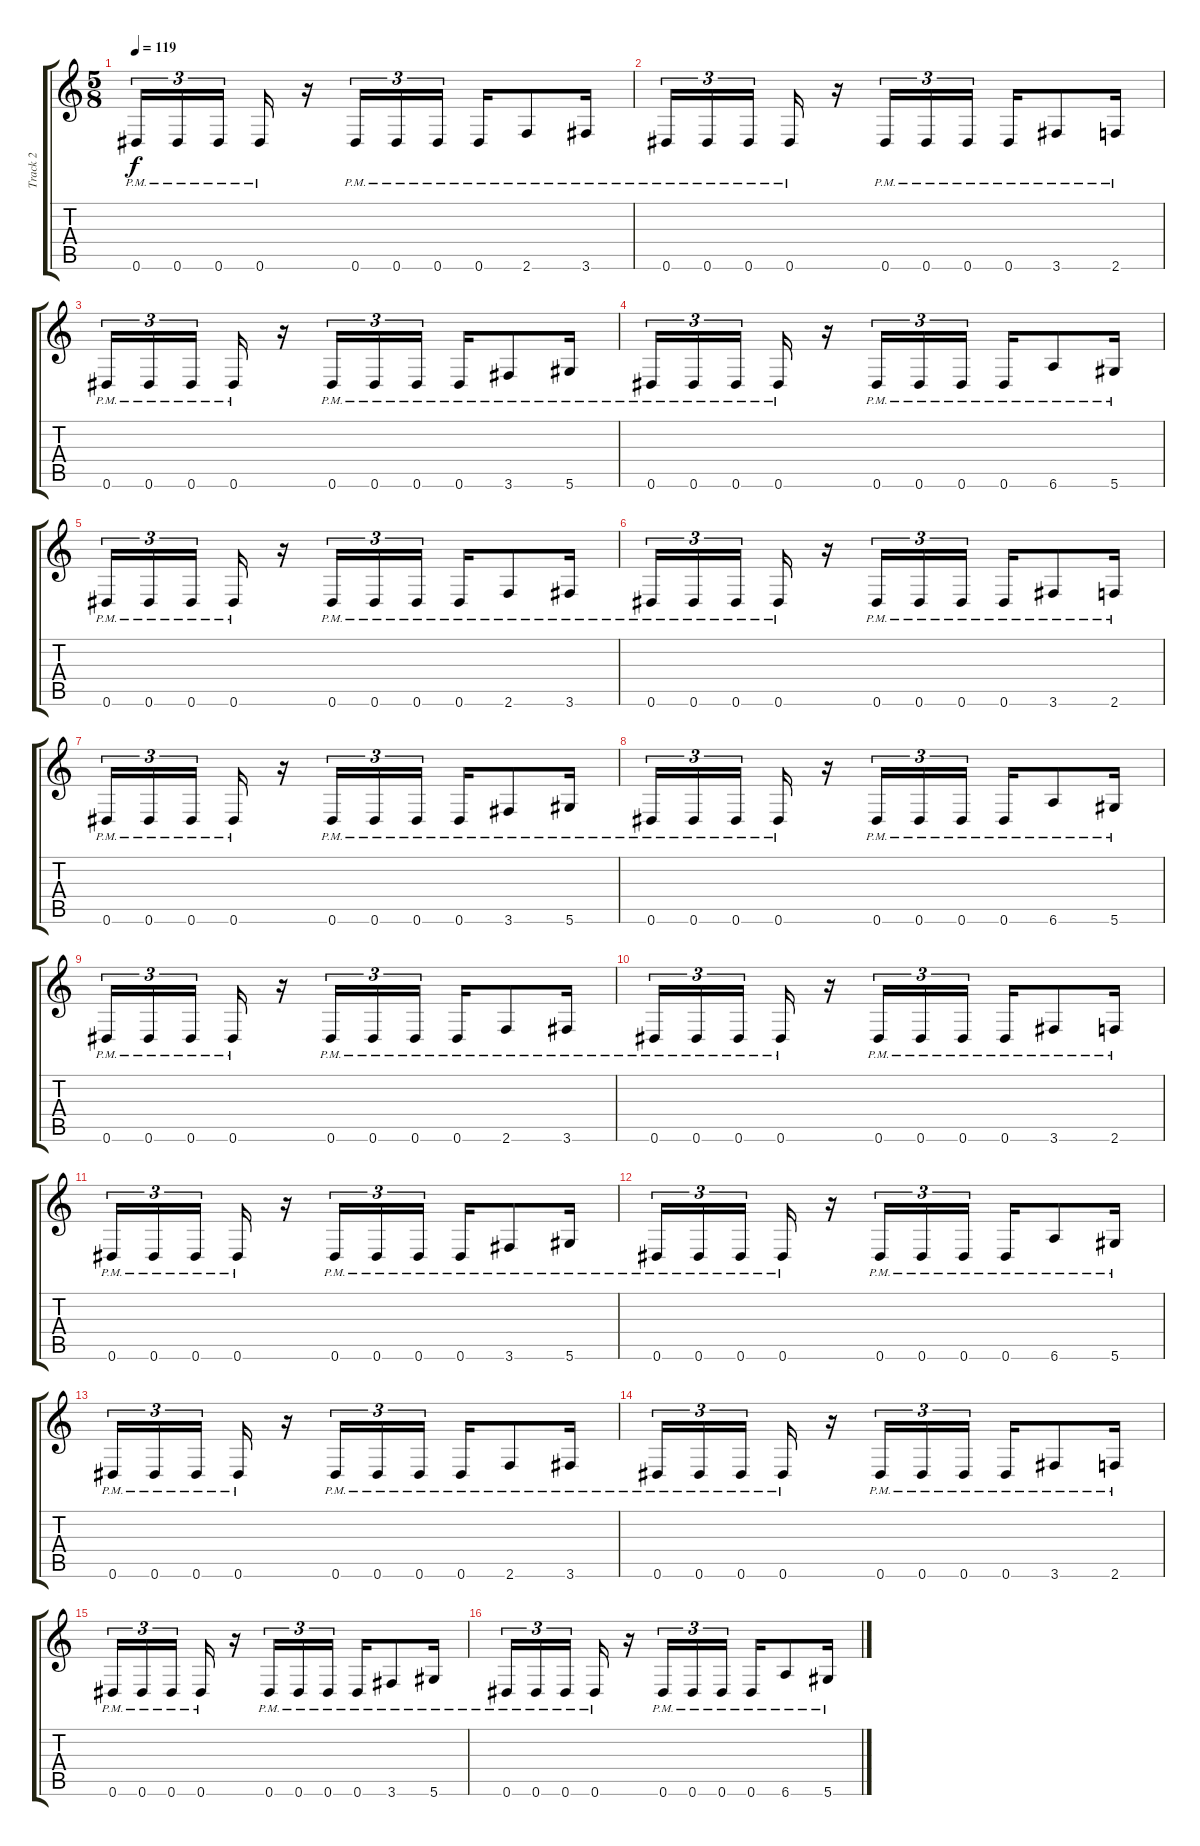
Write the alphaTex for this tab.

\track ("Track 2" "Track 2") {instrument overdrivenguitar}
\staff {score tabs}
\tuning (Eb4 Bb3 Gb3 Db3 Ab2 Eb2) {hide}
\ts (5 8)
\tempo 119
\clef g2
\ks c
0.6{pm}.16{tu (3 2) dy f} 0.6{pm}.16{tu (3 2)} 0.6{pm}.16{tu (3 2)} 0.6{pm}.16 r.16 0.6{pm}.16{tu (3 2)} 0.6{pm}.16{tu (3 2)} 0.6{pm}.16{tu (3 2)} 0.6{pm}.16 2.6{pm}.8 3.6{pm}.16 |
0.6{pm}.16{tu (3 2)} 0.6{pm}.16{tu (3 2)} 0.6{pm}.16{tu (3 2)} 0.6{pm}.16 r.16 0.6{pm}.16{tu (3 2)} 0.6{pm}.16{tu (3 2)} 0.6{pm}.16{tu (3 2)} 0.6{pm}.16 3.6{pm}.8 2.6{pm}.16 |
0.6{pm}.16{tu (3 2)} 0.6{pm}.16{tu (3 2)} 0.6{pm}.16{tu (3 2)} 0.6{pm}.16 r.16 0.6{pm}.16{tu (3 2)} 0.6{pm}.16{tu (3 2)} 0.6{pm}.16{tu (3 2)} 0.6{pm}.16 3.6{pm}.8 5.6{pm}.16 |
0.6{pm}.16{tu (3 2)} 0.6{pm}.16{tu (3 2)} 0.6{pm}.16{tu (3 2)} 0.6{pm}.16 r.16 0.6{pm}.16{tu (3 2)} 0.6{pm}.16{tu (3 2)} 0.6{pm}.16{tu (3 2)} 0.6{pm}.16 6.6{pm}.8 5.6{pm}.16 |
0.6{pm}.16{tu (3 2)} 0.6{pm}.16{tu (3 2)} 0.6{pm}.16{tu (3 2)} 0.6{pm}.16 r.16 0.6{pm}.16{tu (3 2)} 0.6{pm}.16{tu (3 2)} 0.6{pm}.16{tu (3 2)} 0.6{pm}.16 2.6{pm}.8 3.6{pm}.16 |
0.6{pm}.16{tu (3 2)} 0.6{pm}.16{tu (3 2)} 0.6{pm}.16{tu (3 2)} 0.6{pm}.16 r.16 0.6{pm}.16{tu (3 2)} 0.6{pm}.16{tu (3 2)} 0.6{pm}.16{tu (3 2)} 0.6{pm}.16 3.6{pm}.8 2.6{pm}.16 |
0.6{pm}.16{tu (3 2)} 0.6{pm}.16{tu (3 2)} 0.6{pm}.16{tu (3 2)} 0.6{pm}.16 r.16 0.6{pm}.16{tu (3 2)} 0.6{pm}.16{tu (3 2)} 0.6{pm}.16{tu (3 2)} 0.6{pm}.16 3.6{pm}.8 5.6{pm}.16 |
0.6{pm}.16{tu (3 2)} 0.6{pm}.16{tu (3 2)} 0.6{pm}.16{tu (3 2)} 0.6{pm}.16 r.16 0.6{pm}.16{tu (3 2)} 0.6{pm}.16{tu (3 2)} 0.6{pm}.16{tu (3 2)} 0.6{pm}.16 6.6{pm}.8 5.6{pm}.16 |
0.6{pm}.16{tu (3 2)} 0.6{pm}.16{tu (3 2)} 0.6{pm}.16{tu (3 2)} 0.6{pm}.16 r.16 0.6{pm}.16{tu (3 2)} 0.6{pm}.16{tu (3 2)} 0.6{pm}.16{tu (3 2)} 0.6{pm}.16 2.6{pm}.8 3.6{pm}.16 |
0.6{pm}.16{tu (3 2)} 0.6{pm}.16{tu (3 2)} 0.6{pm}.16{tu (3 2)} 0.6{pm}.16 r.16 0.6{pm}.16{tu (3 2)} 0.6{pm}.16{tu (3 2)} 0.6{pm}.16{tu (3 2)} 0.6{pm}.16 3.6{pm}.8 2.6{pm}.16 |
0.6{pm}.16{tu (3 2)} 0.6{pm}.16{tu (3 2)} 0.6{pm}.16{tu (3 2)} 0.6{pm}.16 r.16 0.6{pm}.16{tu (3 2)} 0.6{pm}.16{tu (3 2)} 0.6{pm}.16{tu (3 2)} 0.6{pm}.16 3.6{pm}.8 5.6{pm}.16 |
0.6{pm}.16{tu (3 2)} 0.6{pm}.16{tu (3 2)} 0.6{pm}.16{tu (3 2)} 0.6{pm}.16 r.16 0.6{pm}.16{tu (3 2)} 0.6{pm}.16{tu (3 2)} 0.6{pm}.16{tu (3 2)} 0.6{pm}.16 6.6{pm}.8 5.6{pm}.16 |
0.6{pm}.16{tu (3 2)} 0.6{pm}.16{tu (3 2)} 0.6{pm}.16{tu (3 2)} 0.6{pm}.16 r.16 0.6{pm}.16{tu (3 2)} 0.6{pm}.16{tu (3 2)} 0.6{pm}.16{tu (3 2)} 0.6{pm}.16 2.6{pm}.8 3.6{pm}.16 |
0.6{pm}.16{tu (3 2)} 0.6{pm}.16{tu (3 2)} 0.6{pm}.16{tu (3 2)} 0.6{pm}.16 r.16 0.6{pm}.16{tu (3 2)} 0.6{pm}.16{tu (3 2)} 0.6{pm}.16{tu (3 2)} 0.6{pm}.16 3.6{pm}.8 2.6{pm}.16 |
0.6{pm}.16{tu (3 2)} 0.6{pm}.16{tu (3 2)} 0.6{pm}.16{tu (3 2)} 0.6{pm}.16 r.16 0.6{pm}.16{tu (3 2)} 0.6{pm}.16{tu (3 2)} 0.6{pm}.16{tu (3 2)} 0.6{pm}.16 3.6{pm}.8 5.6{pm}.16 |
0.6{pm}.16{tu (3 2)} 0.6{pm}.16{tu (3 2)} 0.6{pm}.16{tu (3 2)} 0.6{pm}.16 r.16 0.6{pm}.16{tu (3 2)} 0.6{pm}.16{tu (3 2)} 0.6{pm}.16{tu (3 2)} 0.6{pm}.16 6.6{pm}.8 5.6{pm}.16
